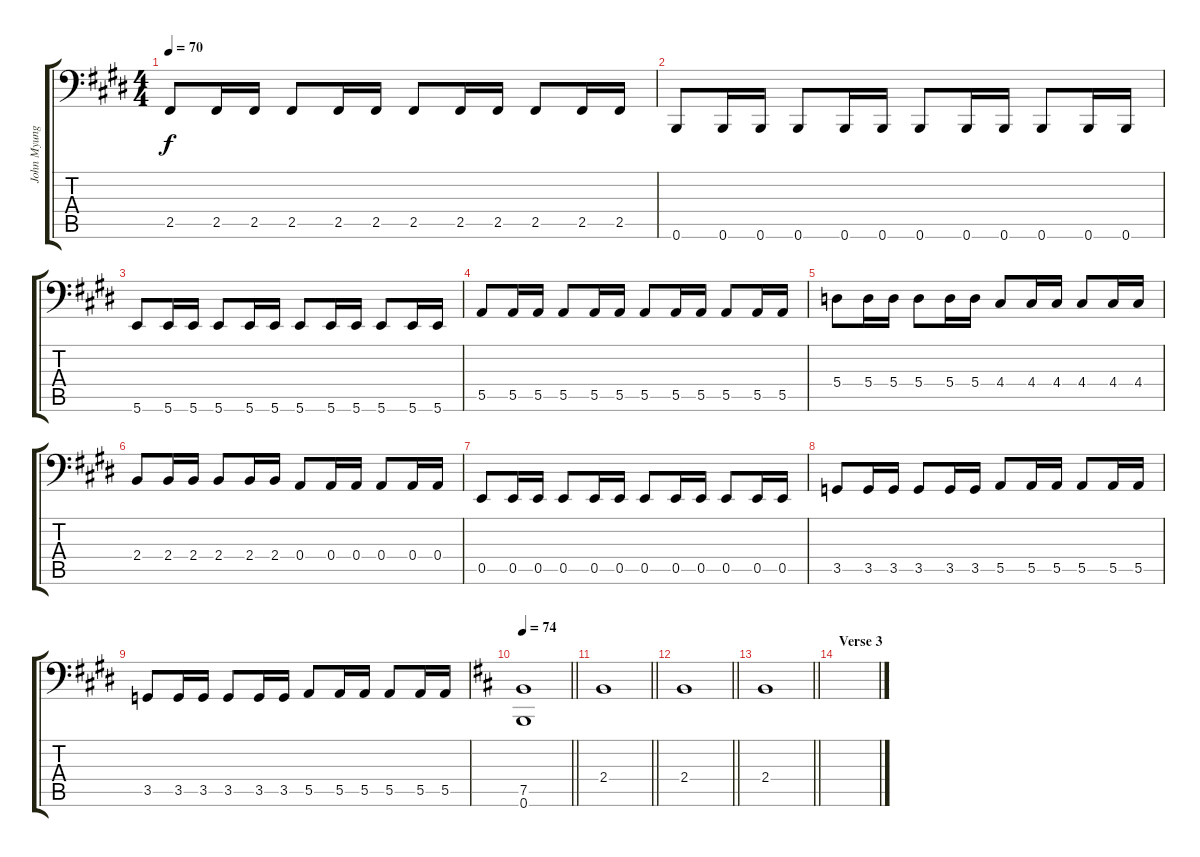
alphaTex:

\track ("John Myung" "John Myung") {instrument slapbass1}
\staff {score tabs}
\tuning (B2 G2 D2 A1 E1 B0) {hide}
\ts (4 4)
\tempo 70
\clef f4
\ks e
2.5.8{dy f} 2.5.16 2.5.16 2.5.8 2.5.16 2.5.16 2.5.8 2.5.16 2.5.16 2.5.8 2.5.16 2.5.16 |
0.6.8 0.6.16 0.6.16 0.6.8 0.6.16 0.6.16 0.6.8 0.6.16 0.6.16 0.6.8 0.6.16 0.6.16 |
5.6.8 5.6.16 5.6.16 5.6.8 5.6.16 5.6.16 5.6.8 5.6.16 5.6.16 5.6.8 5.6.16 5.6.16 |
5.5.8 5.5.16 5.5.16 5.5.8 5.5.16 5.5.16 5.5.8 5.5.16 5.5.16 5.5.8 5.5.16 5.5.16 |
5.4.8 5.4.16 5.4.16 5.4.8 5.4.16 5.4.16 4.4.8 4.4.16 4.4.16 4.4.8 4.4.16 4.4.16 |
2.4.8 2.4.16 2.4.16 2.4.8 2.4.16 2.4.16 0.4.8 0.4.16 0.4.16 0.4.8 0.4.16 0.4.16 |
0.5.8 0.5.16 0.5.16 0.5.8 0.5.16 0.5.16 0.5.8 0.5.16 0.5.16 0.5.8 0.5.16 0.5.16 |
3.5.8 3.5.16 3.5.16 3.5.8 3.5.16 3.5.16 5.5.8 5.5.16 5.5.16 5.5.8 5.5.16 5.5.16 |
3.5.8 3.5.16 3.5.16 3.5.8 3.5.16 3.5.16 5.5.8 5.5.16 5.5.16 5.5.8 5.5.16 5.5.16 |
\tempo 74
\barLineRight lightlight
\ks bminor
(7.5 0.6).1 |
\barLineRight lightlight
2.4.1{volume 16 instrument acousticgrandpiano} |
\barLineRight lightlight
2.4.1 |
\barLineRight lightlight
2.4.1 |
\section ("" "Verse 3")
